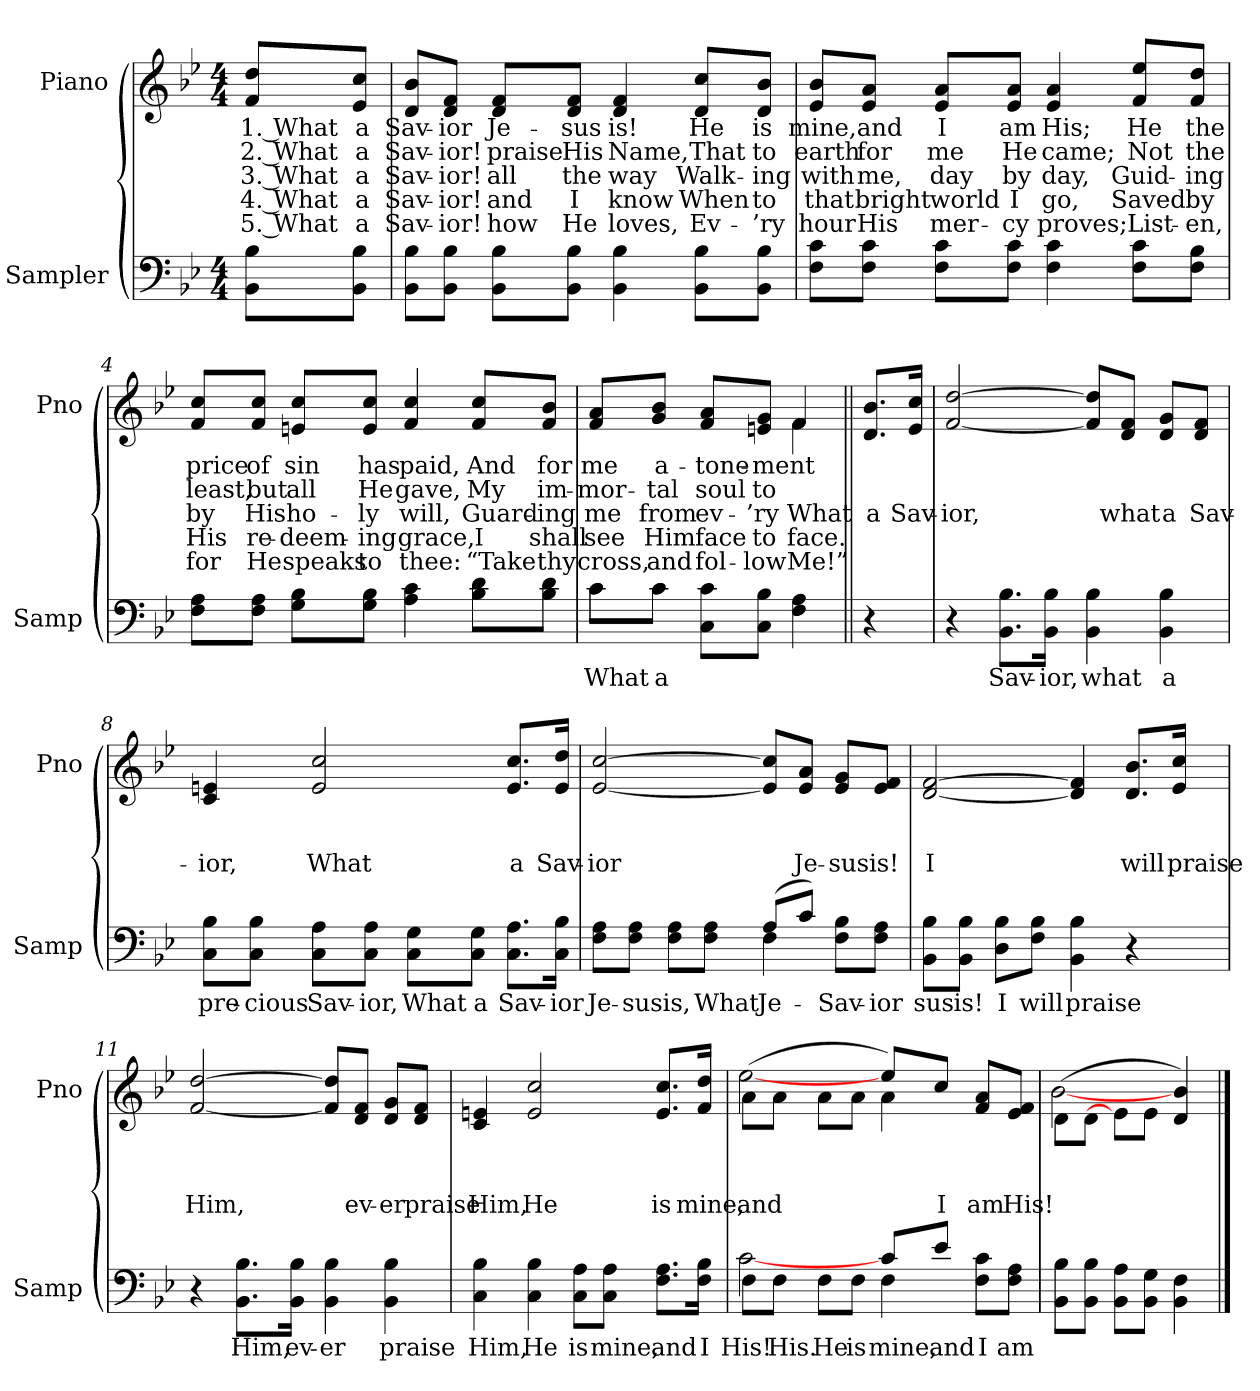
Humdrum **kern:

**kern	**text	**kern	**text	**text	**text	**text	**text
*part2	*part2	*part1	*part1	*part1	*part1	*part1	*part1
*staff2	*staff2	*staff1	*staff1	*staff1	*staff1	*staff1	*staff1
*I"Sampler	*	*I"Piano	*	*	*	*	*
*I'Samp	*	*I'Pno	*	*	*	*	*
*clefF4	*	*clefG2	*	*	*	*	*
*k[b-e-]	*	*k[b-e-]	*	*	*	*	*
*B-:	*	*B-:	*	*	*	*	*
*M4/4	*	*M4/4	*	*	*	*	*
=1	=1	=1	=1	=1	=1	=1	=1
8BB-\ 8B-\L	.	8f/ 8dd/L	1. What	2. What	3. What	4. What	5. What
8BB-\ 8B-\J	.	8e-/ 8cc/J	a	a	a	a	a
=2	=2	=2	=2	=2	=2	=2	=2
8BB-\ 8B-\L	.	8d/ 8b-/L	Sav-	Sav-	Sav-	Sav-	Sav-
8BB-\ 8B-\J	.	8d/ 8f/J	-ior	-ior!	-ior!	-ior!	-ior!
8BB-\ 8B-\L	.	8d/ 8f/L	Je-	praise	all	and	how
8BB-\ 8B-\J	.	8d/ 8f/J	-sus	His	the	I	He
4BB- 4B-	.	4d 4f	is!	Name,	way	know	loves,
8BB-\ 8B-\L	.	8d/ 8cc/L	He	That	Walk-	When	Ev-
8BB-\ 8B-\J	.	8d/ 8b-/J	is	to	-ing	to	-’ry
=3	=3	=3	=3	=3	=3	=3	=3
8F\ 8c\L	.	8e-/ 8b-/L	mine,	earth	with	that	hour
8F\ 8c\J	.	8e-/ 8a/J	and	for	me,	bright	His
8F\ 8c\L	.	8e-/ 8a/L	I	me	day	world	mer-
8F\ 8c\J	.	8e-/ 8a/J	am	He	by	I	-cy
4F 4c	.	4e- 4a	His;	came;	day,	go,	proves;
8F\ 8c\L	.	8f/ 8ee-/L	He	Not	Guid-	Saved	List-
8F\ 8B-\J	.	8f/ 8dd/J	the	the	-ing	by	-en,
=4	=4	=4	=4	=4	=4	=4	=4
8F\ 8A\L	.	8f/ 8cc/L	price	least,	by	His	for
8F\ 8A\J	.	8f/ 8cc/J	of	but	His	re-	He
8G\ 8B-\L	.	8en/ 8cc/L	sin	all	ho-	-deem-	speaks
8G\ 8B-\J	.	8e/ 8cc/J	has	He	-ly	-ing	to
4A 4c	.	4f 4cc	paid,	gave,	will,	grace,	thee:
8B-\ 8d\L	.	8f/ 8cc/L	And	My	Guard-	I	“Take
8B-\ 8d\J	.	8f/ 8b-/J	for	im-	-ing	shall	thy
=5	=5	=5	=5	=5	=5	=5	=5
*^	*	*^	*	*	*	*	*
8c\L	8c\L	What	8f/ 8a/L	2ryy	me	-mor-	me	see	cross,
8c\J	8c\J	a	8g/ 8b-/J	.	a-	-tal	from	Him	and
8C\ 8c\L	2ryy	.	8f/ 8a/L	.	-tone-	soul	ev-	face	fol-
8C\ 8B-\J	.	.	8en/ 8g/J	.	-ment	to	-’ry	to	-low
4F 4A	.	.	4f/	4f	.	.	What	face.	Me!”
*v	*v	*	*	*	*	*	*	*	*
=6||	=6||	=6||	=6||	=6||	=6||	=6||	=6||	=6||
!	!	!LO:TX:t=Refrain	!	!	!	!	!	!
*	*	*v	*v	*	*	*	*	*
4r	.	8.d/ 8.b-/L	.	.	a	.	.
.	.	16e-/ 16cc/Jk	.	.	Sav-	.	.
=7	=7	=7	=7	=7	=7	=7	=7
4r	.	[2f [2dd	.	.	-ior,	.	.
8.BB-\ 8.B-\L	Sav-	.	.	.	.	.	.
16BB-\ 16B-\Jk	-ior,	.	.	.	.	.	.
4BB- 4B-	what	8f]/ 8dd]/L	.	.	.	.	.
.	.	8d/ 8f/J	.	.	what	.	.
4BB- 4B-	a	8d/ 8g/L	.	.	a	.	.
.	.	8d/ 8f/J	.	.	Sav-	.	.
=8	=8	=8	=8	=8	=8	=8	=8
8C\ 8B-\L	pre-	4c 4en	.	.	-ior,	.	.
8C\ 8B-\J	-cious	.	.	.	.	.	.
8C\ 8A\L	Sav-	2e 2cc	.	.	What	.	.
8C\ 8A\J	-ior,	.	.	.	.	.	.
8C\ 8G\L	What	.	.	.	.	.	.
8C\ 8G\J	a	.	.	.	.	.	.
8.C\ 8.A\L	Sav-	8.e/ 8.cc/L	.	.	a	.	.
16C\ 16B-\Jk	-ior	16e/ 16dd/Jk	.	.	Sav-	.	.
=9	=9	=9	=9	=9	=9	=9	=9
*^	*	*	*	*	*	*	*
8F\ 8A\L	2ryy	Je-	[2e- [2cc	.	.	-ior	.	.
8F\ 8A\J	.	-sus	.	.	.	.	.	.
8F\ 8A\L	.	is,	.	.	.	.	.	.
8F\ 8A\J	.	What	.	.	.	.	.	.
(8A/L	4F	Je-	8e-]/ 8cc]/L	.	.	.	.	.
8c/J)	.	.	8e-/ 8a/J	.	.	Je-	.	.
8F\ 8B-\L	4ryy	Sav-	8e-/ 8g/L	.	.	-sus	.	.
8F\ 8A\J	.	-ior	8e-/ 8f/J	.	.	is!	.	.
*v	*v	*	*	*	*	*	*	*
=10	=10	=10	=10	=10	=10	=10	=10
8BB-\ 8B-\L	-sus	[2d [2f	.	.	I	.	.
8BB-\ 8B-\J	is!	.	.	.	.	.	.
8D\ 8B-\L	I	.	.	.	.	.	.
8F\ 8B-\J	will	.	.	.	.	.	.
4BB- 4B-	praise	4d] 4f]	.	.	.	.	.
4r	.	8.d/ 8.b-/L	.	.	will	.	.
.	.	16e-/ 16cc/Jk	.	.	praise	.	.
=11	=11	=11	=11	=11	=11	=11	=11
4r	.	[2f [2dd	.	.	Him,	.	.
8.BB-\ 8.B-\L	Him,	.	.	.	.	.	.
16BB-\ 16B-\Jk	ev-	.	.	.	.	.	.
4BB- 4B-	-er	8f]/ 8dd]/L	.	.	.	.	.
.	.	8d/ 8f/J	.	.	ev-	.	.
4BB- 4B-	praise	8d/ 8g/L	.	.	-er	.	.
.	.	8d/ 8f/J	.	.	praise	.	.
=12	=12	=12	=12	=12	=12	=12	=12
4C 4B-	Him,	4c 4en	.	.	Him,	.	.
4C 4B-	He	2e 2cc	.	.	He	.	.
8C\ 8A\L	is	.	.	.	.	.	.
8C\ 8A\J	mine,	.	.	.	.	.	.
8.F\ 8.A\L	and	8.e/ 8.cc/L	.	.	is	.	.
16F\ 16B-\Jk	I	16f/ 16dd/Jk	.	.	mine,	.	.
=13	=13	=13	=13	=13	=13	=13	=13
*^	*	*^	*	*	*	*	*
8F\L	[2c	His!	(8a\L	[2ee-	.	.	and	.	.
8F\J	.	His.	8a\J	.	.	.	.	.	.
8F\L	.	He	8a\L	.	.	.	.	.	.
8F\J	.	is	8a\J	.	.	.	.	.	.
8c/L	4F	mine,	8ee-/L)	4a	.	.	.	.	.
8e-/J	.	and	8cc/J	.	.	.	I	.	.
8F\ 8c\L	4ryy	I	8f/ 8a/L	4ryy	.	.	am	.	.
8F\ 8A\J	.	am	8e-/ 8f/J	.	.	.	His!	.	.
*v	*v	*	*	*	*	*	*	*	*
=14	=14	=14	=14	=14	=14	=14	=14	=14
8BB-\ 8B-\L	.	(8d\L	[2b-	.	.	.	.	.
8BB-\ 8B-\J	.	8d\J	.	.	.	.	.	.
8BB-\ 8A\L	.	8e-\L]	.	.	.	.	.	.
8BB-\ 8G\J	.	8e-\J	.	.	.	.	.	.
4BB- 4F	.	4d 4b-)	4ryy	.	.	.	.	.
*	*	*v	*v	*	*	*	*	*
==	==	==	==	==	==	==	==
*-	*-	*-	*-	*-	*-	*-	*-
